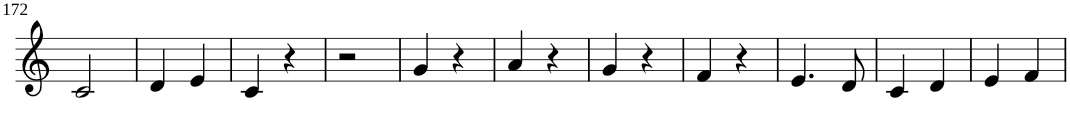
**kern
*part1
*staff1
*I"Violin
!!LO:PB:g=z
*clefG2
*k[]
*M2/4
=172
2c/
=173
4d/
4e/
=174
4c/
4r
=175
2r
=176
4g/
4r
=177
4a/
4r
=178
4g/
4r
=179
4f/
4r
=180
4.e/
8d/
=181
4c/
4d/
=182
4e/
4f/
=
*-
